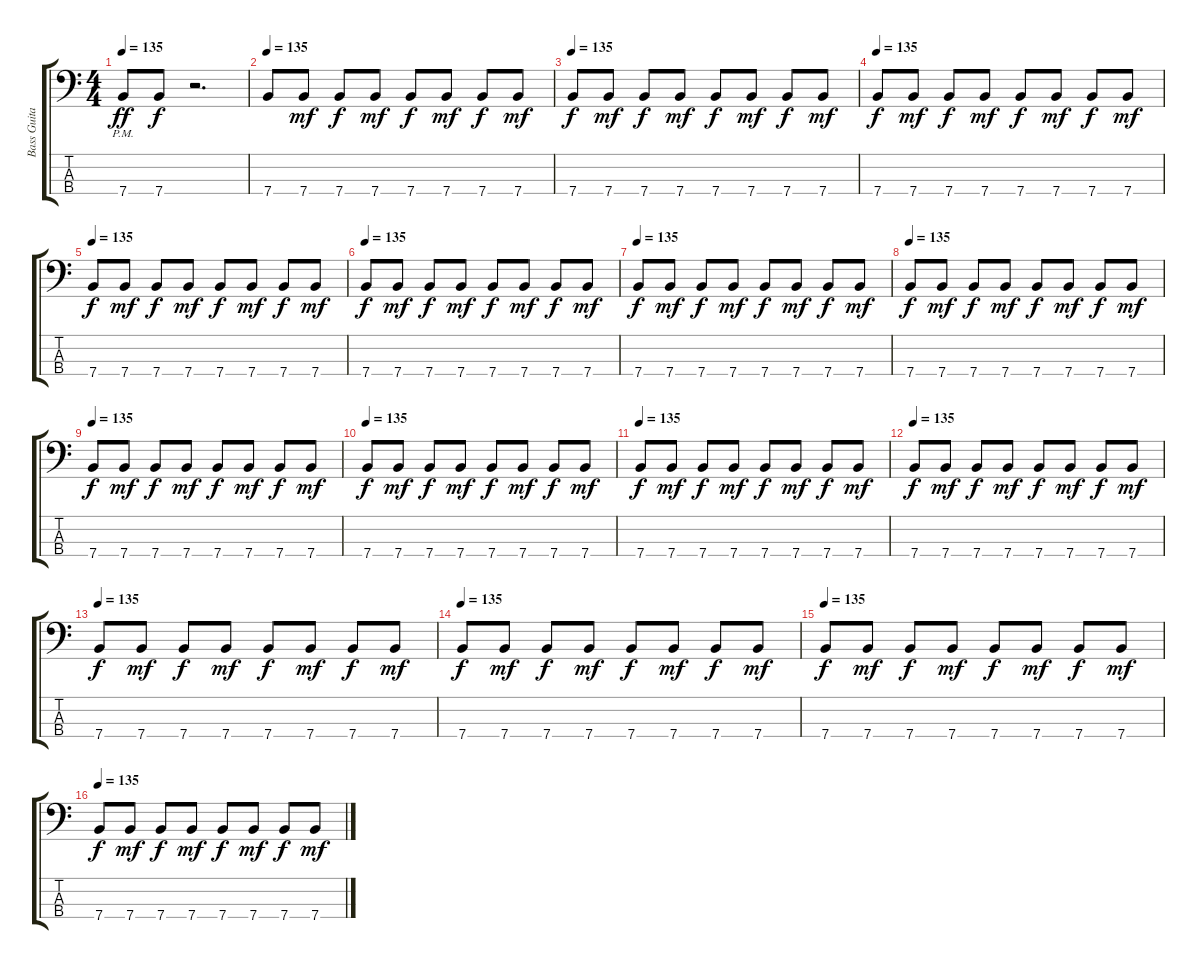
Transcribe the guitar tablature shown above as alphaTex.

\track ("Bass Guitar" "Bass Guita") {instrument electricbasspick}
\staff {score tabs}
\tuning (G2 D2 A1 E1) {hide}
\ts (4 4)
\tempo 135
\clef f4
\ks c
7.4{pm}.8{dy ff} 7.4.8{dy f} r.2{d} |
\tempo 135
7.4.8 7.4.8{dy mf} 7.4.8{dy f} 7.4.8{dy mf} 7.4.8{dy f} 7.4.8{dy mf} 7.4.8{dy f} 7.4.8{dy mf} |
\tempo 135
7.4.8{dy f} 7.4.8{dy mf} 7.4.8{dy f} 7.4.8{dy mf} 7.4.8{dy f} 7.4.8{dy mf} 7.4.8{dy f} 7.4.8{dy mf} |
\tempo 135
7.4.8{dy f} 7.4.8{dy mf} 7.4.8{dy f} 7.4.8{dy mf} 7.4.8{dy f} 7.4.8{dy mf} 7.4.8{dy f} 7.4.8{dy mf} |
\tempo 135
7.4.8{dy f} 7.4.8{dy mf} 7.4.8{dy f} 7.4.8{dy mf} 7.4.8{dy f} 7.4.8{dy mf} 7.4.8{dy f} 7.4.8{dy mf} |
\tempo 135
7.4.8{dy f} 7.4.8{dy mf} 7.4.8{dy f} 7.4.8{dy mf} 7.4.8{dy f} 7.4.8{dy mf} 7.4.8{dy f} 7.4.8{dy mf} |
\tempo 135
7.4.8{dy f} 7.4.8{dy mf} 7.4.8{dy f} 7.4.8{dy mf} 7.4.8{dy f} 7.4.8{dy mf} 7.4.8{dy f} 7.4.8{dy mf} |
\tempo 135
7.4.8{dy f} 7.4.8{dy mf} 7.4.8{dy f} 7.4.8{dy mf} 7.4.8{dy f} 7.4.8{dy mf} 7.4.8{dy f} 7.4.8{dy mf} |
\tempo 135
7.4.8{dy f} 7.4.8{dy mf} 7.4.8{dy f} 7.4.8{dy mf} 7.4.8{dy f} 7.4.8{dy mf} 7.4.8{dy f} 7.4.8{dy mf} |
\tempo 135
7.4.8{dy f} 7.4.8{dy mf} 7.4.8{dy f} 7.4.8{dy mf} 7.4.8{dy f} 7.4.8{dy mf} 7.4.8{dy f} 7.4.8{dy mf} |
\tempo 135
7.4.8{dy f} 7.4.8{dy mf} 7.4.8{dy f} 7.4.8{dy mf} 7.4.8{dy f} 7.4.8{dy mf} 7.4.8{dy f} 7.4.8{dy mf} |
\tempo 135
7.4.8{dy f} 7.4.8{dy mf} 7.4.8{dy f} 7.4.8{dy mf} 7.4.8{dy f} 7.4.8{dy mf} 7.4.8{dy f} 7.4.8{dy mf} |
\tempo 135
7.4.8{dy f} 7.4.8{dy mf} 7.4.8{dy f} 7.4.8{dy mf} 7.4.8{dy f} 7.4.8{dy mf} 7.4.8{dy f} 7.4.8{dy mf} |
\tempo 135
7.4.8{dy f} 7.4.8{dy mf} 7.4.8{dy f} 7.4.8{dy mf} 7.4.8{dy f} 7.4.8{dy mf} 7.4.8{dy f} 7.4.8{dy mf} |
\tempo 135
7.4.8{dy f} 7.4.8{dy mf} 7.4.8{dy f} 7.4.8{dy mf} 7.4.8{dy f} 7.4.8{dy mf} 7.4.8{dy f} 7.4.8{dy mf} |
\tempo 135
7.4.8{dy f} 7.4.8{dy mf} 7.4.8{dy f} 7.4.8{dy mf} 7.4.8{dy f} 7.4.8{dy mf} 7.4.8{dy f} 7.4.8{dy mf}
